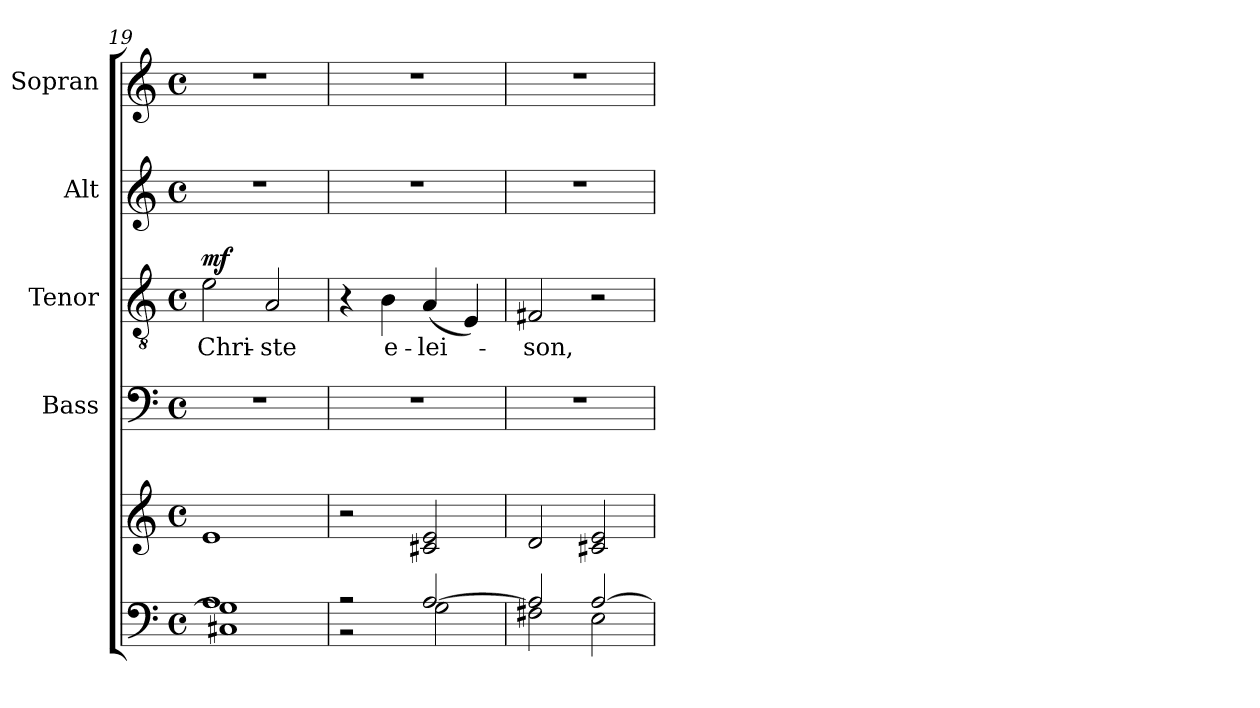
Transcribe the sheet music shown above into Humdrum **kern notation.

**kern	**kern	**kern	**kern	**text	**dynam	**kern	**kern
*part5	*part5	*part4	*part3	*part3	*part3	*part2	*part1
*staff6	*staff5	*staff4	*staff3	*staff3	*staff3	*staff2	*staff1
*	*	*I"Bass	*I"Tenor	*	*	*I"Alt	*I"Sopran
*	*	*I'B.	*I'T.	*	*	*I'A.	*I'S.
*clefF4	*clefG2	*clefF4	*clefGv2	*	*	*clefG2	*clefG2
*k[]	*k[]	*k[]	*k[]	*	*	*k[]	*k[]
*C:	*C:	*C:	*C:	*	*	*C:	*C:
*M4/4	*M4/4	*M4/4	*M4/4	*	*	*M4/4	*M4/4
*met(c)	*met(c)	*met(c)	*met(c)	*	*	*met(c)	*met(c)
=19	=19	=19	=19	=19	=19	=19	=19
*^	*	*	*	*	*	*	*
!	!	!	!	!	!LO:LY:b	!LO:DY:a	!	!
1A	1C#X 1G]	1e	1r	2e\	Chri-	mf	1r	1r
!	!	!	!	!	!LO:LY:b	!	!	!
.	.	.	.	2A/	-ste	.	.	.
!!LO:LB:g=z
=20	=20	=20	=20	=20	=20	=20	=20	=20
2r	2r	2r	1r	4r	.	.	1r	1r
!	!	!	!	!	!LO:LY:b	!	!	!
.	.	.	.	4B\	e-	.	.	.
!	!	!	!	!	!LO:LY:b	!	!	!
[>2A/	2G\	2c#X/ 2e/	.	(<4A/	-lei-	.	.	.
.	.	.	.	4E/)	.	.	.	.
=21	=21	=21	=21	=21	=21	=21	=21	=21
!	!	!	!	!	!LO:LY:b	!	!	!
2A/]	2F#X\	2d/	1r	2F#X/	-son,	.	1r	1r
[>2A/	2E\	2c#X/ 2e/	.	2r	.	.	.	.
*v	*v	*	*	*	*	*	*	*
=	=	=	=	=	=	=	=
*-	*-	*-	*-	*-	*-	*-	*-
